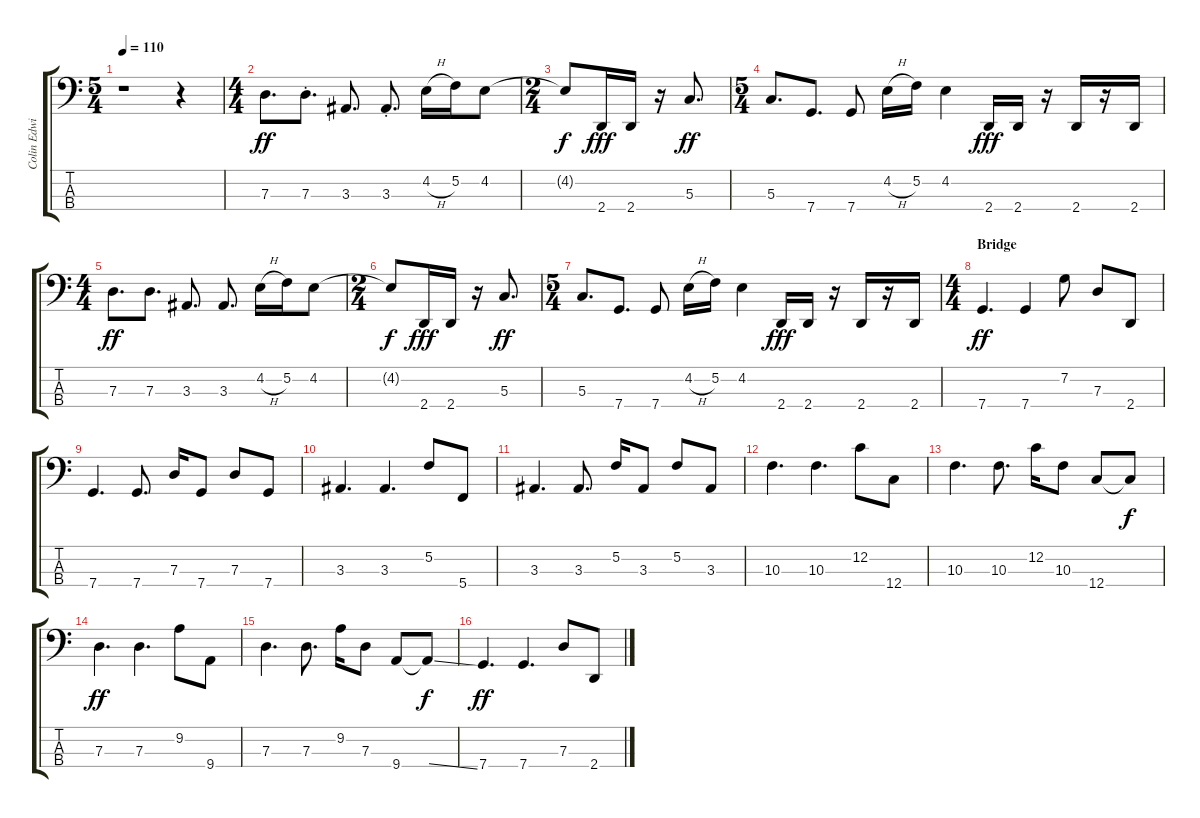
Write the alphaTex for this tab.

\track ("Colin Edwin - Bass" "Colin Edwi") {instrument electricbassfinger}
\staff {score tabs}
\tuning (F2 C2 G1 C1) {hide}
\ts (5 4)
\tempo 110
\clef f4
\ks c
r.1{dy f} r.4 |
\ts (4 4)
7.3.8{d dy ff} 7.3{st}.8{d} 3.3.8{d} 3.3{st}.8{d} 4.2{h}.16 5.2.16 4.2.8 |
\ts (2 4)
4.2{t}.8{dy f} 2.4.16{dy fff} 2.4.16 r.16 5.3.8{d dy ff} |
\ts (5 4)
5.3.8{d} 7.4.8{d} 7.4.8 4.2{h}.16 5.2.16 4.2.4 2.4.16{dy fff} 2.4.16 r.16 2.4.16 r.16 2.4.16 |
\ts (4 4)
7.3.8{d dy ff} 7.3.8{d} 3.3.8{d} 3.3.8{d} 4.2{h}.16 5.2.16 4.2.8 |
\ts (2 4)
4.2{t}.8{dy f} 2.4.16{dy fff} 2.4.16 r.16 5.3.8{d dy ff} |
\ts (5 4)
5.3.8{d} 7.4.8{d} 7.4.8 4.2{h}.16 5.2.16 4.2.4 2.4.16{dy fff} 2.4.16 r.16 2.4.16 r.16 2.4.16 |
\ts (4 4)
\section ("" "Bridge")
7.4.4{d dy ff} 7.4.4 7.2.8 7.3.8 2.4.8 |
7.4.4{d} 7.4.8{d} 7.3.16 7.4.8 7.3.8 7.4.8 |
3.3.4{d} 3.3.4{d} 5.2.8 5.4.8 |
3.3.4{d} 3.3.8{d} 5.2.16 3.3.8 5.2.8 3.3.8 |
10.3.4{d} 10.3.4{d} 12.2.8 12.4.8 |
10.3.4{d} 10.3.8{d} 12.2.16 10.3.8 12.4.8 12.4{t}.8{dy f} |
7.3.4{d dy ff} 7.3.4{d} 9.2.8 9.4.8 |
7.3.4{d} 7.3.8{d} 9.2.16 7.3.8 9.4.8 9.4{ss t}.8{dy f} |
7.4.4{d dy ff} 7.4.4{d} 7.3.8 2.4.8
